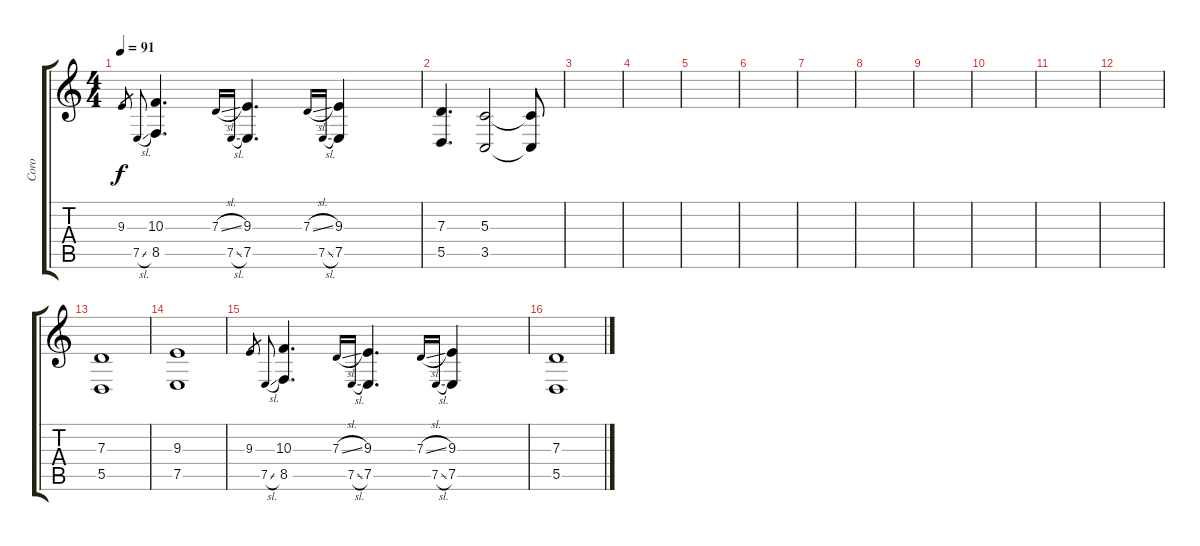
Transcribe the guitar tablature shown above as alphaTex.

\track ("Coro" "Coro") {instrument choiraahs}
\staff {score tabs}
\tuning (E4 B3 G3 D3 A2 E2) {hide}
\ts (4 4)
\tempo 91
\clef g2
\ks c
9.3.16{gr dy f} 7.5{sl}.16{gr onbeat} (10.3 8.5).4{d} 7.3{sl}.16{gr onbeat} 7.5{sl}.16{gr onbeat} (9.3 7.5).4{d} 7.3{sl}.16{gr onbeat} 7.5{sl}.16{gr onbeat} (9.3 7.5).4 |
(7.3 5.5).4{d} (5.3 3.5).2 (5.3{t} 3.5{t}).8 |
|
|
|
|
|
|
|
|
|
|
(7.3 5.5).1 |
(9.3 7.5).1 |
9.3.16{gr} 7.5{sl}.16{gr onbeat} (10.3 8.5).4{d} 7.3{sl}.16{gr onbeat} 7.5{sl}.16{gr onbeat} (9.3 7.5).4{d} 7.3{sl}.16{gr onbeat} 7.5{sl}.16{gr onbeat} (9.3 7.5).4 |
(7.3 5.5).1
